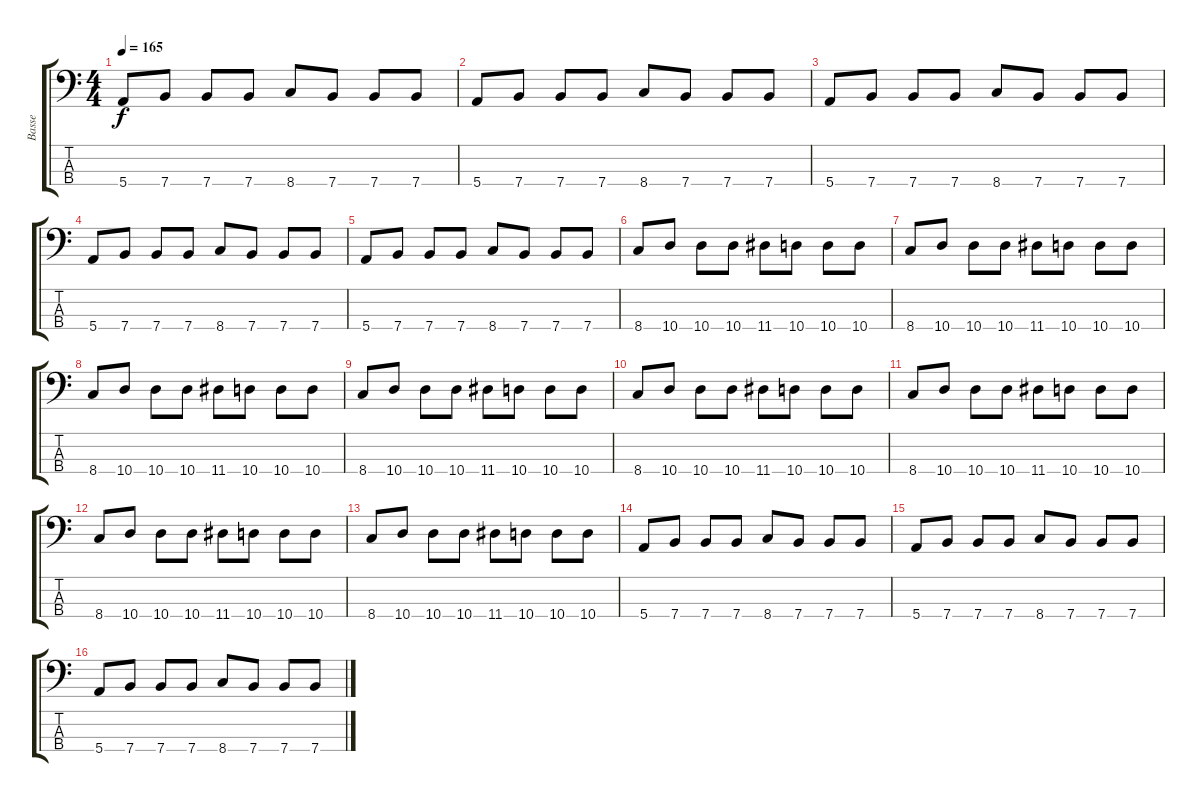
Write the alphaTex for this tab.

\track ("Basse" "Basse") {instrument electricbasspick}
\staff {score tabs}
\tuning (G2 D2 A1 E1) {hide}
\ts (4 4)
\tempo 165
\clef f4
\ks c
5.4.8{dy f} 7.4.8 7.4.8 7.4.8 8.4.8 7.4.8 7.4.8 7.4.8 |
5.4.8 7.4.8 7.4.8 7.4.8 8.4.8 7.4.8 7.4.8 7.4.8 |
5.4.8 7.4.8 7.4.8 7.4.8 8.4.8 7.4.8 7.4.8 7.4.8 |
5.4.8 7.4.8 7.4.8 7.4.8 8.4.8 7.4.8 7.4.8 7.4.8 |
5.4.8 7.4.8 7.4.8 7.4.8 8.4.8 7.4.8 7.4.8 7.4.8 |
8.4.8 10.4.8 10.4.8 10.4.8 11.4.8 10.4.8 10.4.8 10.4.8 |
8.4.8 10.4.8 10.4.8 10.4.8 11.4.8 10.4.8 10.4.8 10.4.8 |
8.4.8 10.4.8 10.4.8 10.4.8 11.4.8 10.4.8 10.4.8 10.4.8 |
8.4.8 10.4.8 10.4.8 10.4.8 11.4.8 10.4.8 10.4.8 10.4.8 |
8.4.8 10.4.8 10.4.8 10.4.8 11.4.8 10.4.8 10.4.8 10.4.8 |
8.4.8 10.4.8 10.4.8 10.4.8 11.4.8 10.4.8 10.4.8 10.4.8 |
8.4.8 10.4.8 10.4.8 10.4.8 11.4.8 10.4.8 10.4.8 10.4.8 |
8.4.8 10.4.8 10.4.8 10.4.8 11.4.8 10.4.8 10.4.8 10.4.8 |
5.4.8 7.4.8 7.4.8 7.4.8 8.4.8 7.4.8 7.4.8 7.4.8 |
5.4.8 7.4.8 7.4.8 7.4.8 8.4.8 7.4.8 7.4.8 7.4.8 |
5.4.8 7.4.8 7.4.8 7.4.8 8.4.8 7.4.8 7.4.8 7.4.8
